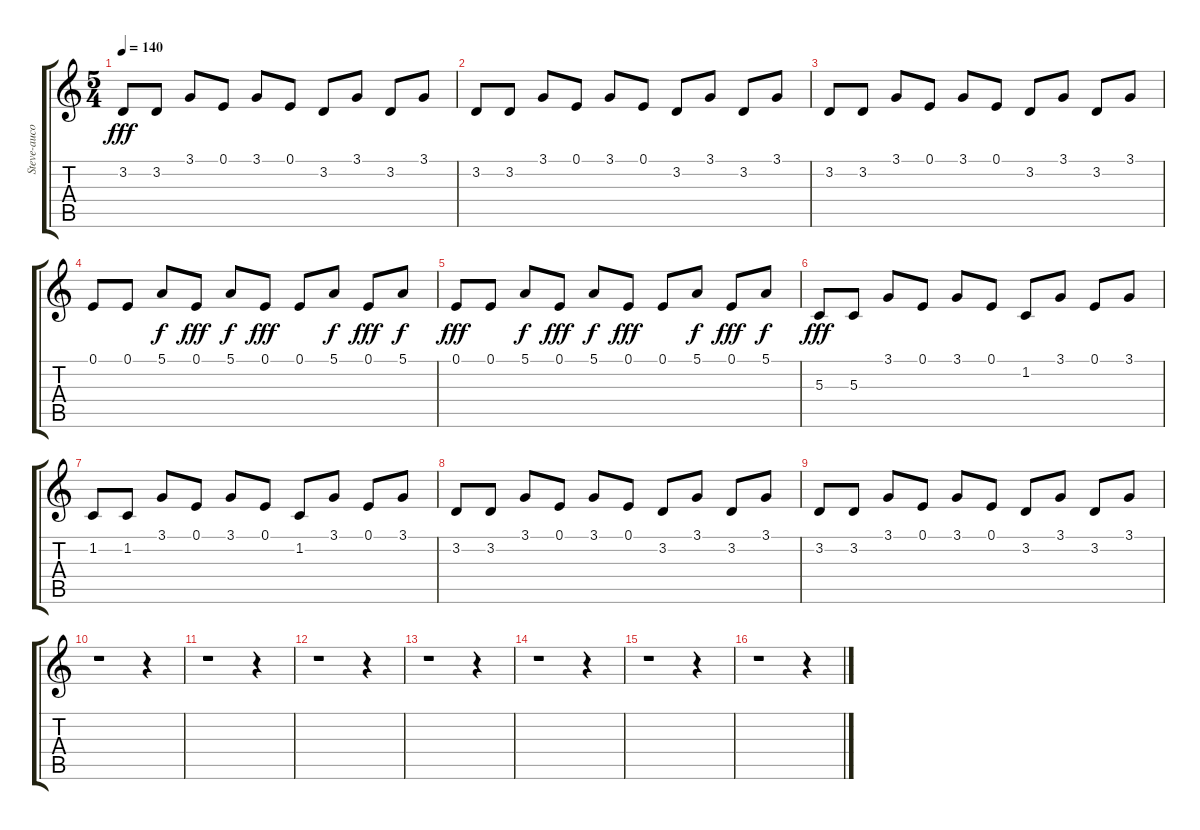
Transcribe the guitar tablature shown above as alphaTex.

\track ("Steve-aucoustic" "Steve-auco") {instrument acousticgrandpiano}
\staff {score tabs}
\tuning (E4 B3 G3 D3 A2 E2) {hide}
\ts (5 4)
\tempo 140
\clef g2
\ks c
3.2.8{dy fff} 3.2.8 3.1.8 0.1.8 3.1.8 0.1.8 3.2.8 3.1.8 3.2.8 3.1.8 |
3.2.8 3.2.8 3.1.8 0.1.8 3.1.8 0.1.8 3.2.8 3.1.8 3.2.8 3.1.8 |
3.2.8 3.2.8 3.1.8 0.1.8 3.1.8 0.1.8 3.2.8 3.1.8 3.2.8 3.1.8 |
0.1.8 0.1.8 5.1.8{dy f} 0.1.8{dy fff} 5.1.8{dy f} 0.1.8{dy fff} 0.1.8 5.1.8{dy f} 0.1.8{dy fff} 5.1.8{dy f} |
0.1.8{dy fff} 0.1.8 5.1.8{dy f} 0.1.8{dy fff} 5.1.8{dy f} 0.1.8{dy fff} 0.1.8 5.1.8{dy f} 0.1.8{dy fff} 5.1.8{dy f} |
5.3.8{dy fff} 5.3.8 3.1.8 0.1.8 3.1.8 0.1.8 1.2.8 3.1.8 0.1.8 3.1.8 |
1.2.8 1.2.8 3.1.8 0.1.8 3.1.8 0.1.8 1.2.8 3.1.8 0.1.8 3.1.8 |
3.2.8 3.2.8 3.1.8 0.1.8 3.1.8 0.1.8 3.2.8 3.1.8 3.2.8 3.1.8 |
3.2.8 3.2.8 3.1.8 0.1.8 3.1.8 0.1.8 3.2.8 3.1.8 3.2.8 3.1.8 |
r.1 r.4 |
r.1 r.4 |
r.1 r.4 |
r.1 r.4 |
r.1 r.4 |
r.1 r.4 |
r.1 r.4
